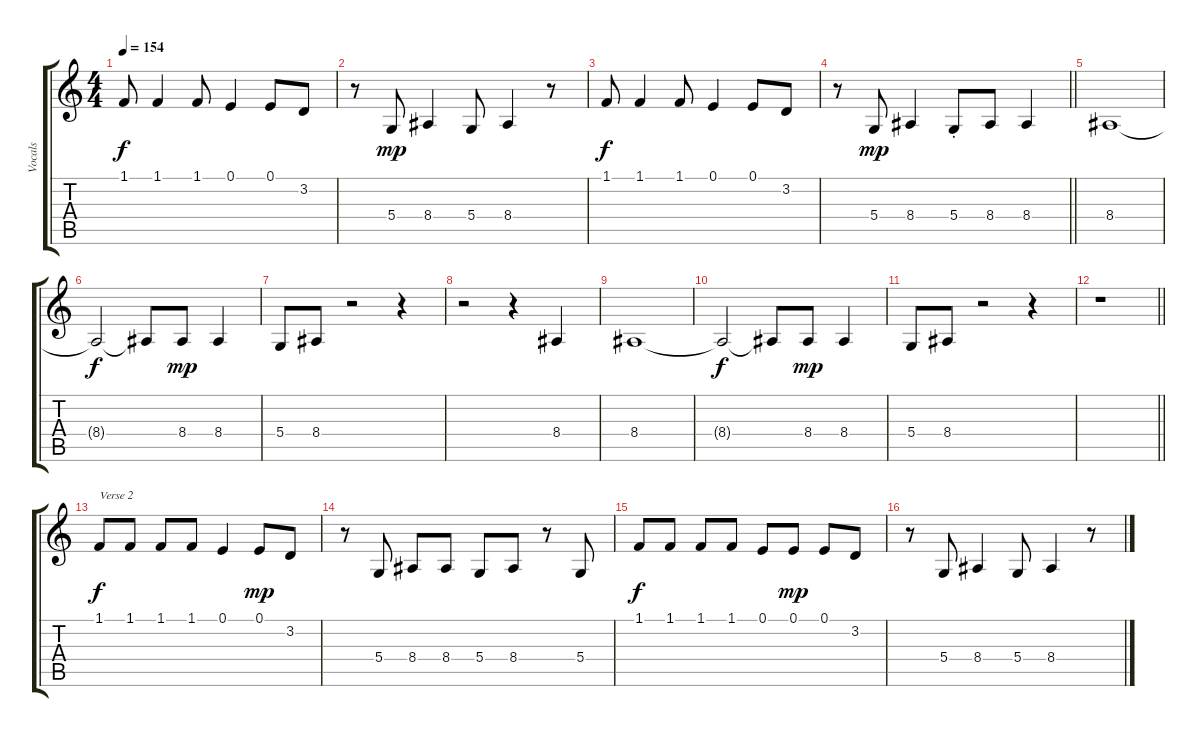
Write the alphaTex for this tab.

\track ("Vocals" "Vocals") {instrument baritonesax}
\staff {score tabs}
\tuning (E4 B3 G3 D3 A2 E2) {hide}
\ts (4 4)
\tempo 154
\clef g2
\ks c
1.1.8{dy f} 1.1.4 1.1.8 0.1.4 0.1.8 3.2.8 |
r.8 5.4.8{dy mp} 8.4.4 5.4.8 8.4.4 r.8 |
1.1.8{dy f} 1.1.4 1.1.8 0.1.4 0.1.8 3.2.8 |
\barLineRight lightlight
r.8 5.4.8{dy mp} 8.4.4 5.4{st}.8 8.4.8 8.4.4 |
8.4.1 |
8.4{t}.2{dy f} 8.4{t}.8 8.4.8{dy mp} 8.4.4 |
5.4.8 8.4.8 r.2 r.4 |
r.2 r.4 8.4.4 |
8.4.1 |
8.4{t}.2{dy f} 8.4{t}.8 8.4.8{dy mp} 8.4.4 |
5.4.8 8.4.8 r.2 r.4 |
\barLineRight lightlight
r.1 |
1.1.8{txt "Verse 2" dy f} 1.1.8 1.1.8 1.1.8 0.1.4 0.1.8{dy mp} 3.2.8 |
r.8 5.4.8 8.4.8 8.4.8 5.4.8 8.4.8 r.8 5.4.8 |
1.1.8{dy f} 1.1.8 1.1.8 1.1.8 0.1.8 0.1.8{dy mp} 0.1.8 3.2.8 |
r.8 5.4.8 8.4.4 5.4.8 8.4.4 r.8
